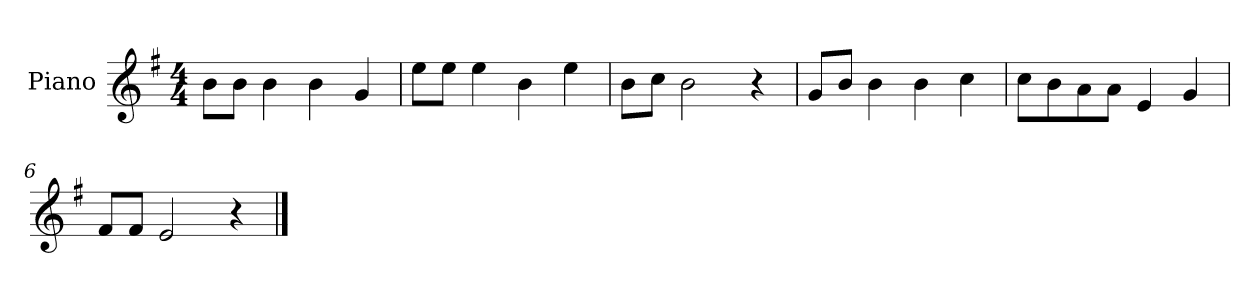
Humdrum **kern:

**kern
*part1
*staff1
*I"Piano
*I'P-no
*clefG2
*k[f#]
*M4/4
*MM90
=1
8b\L
8b\J
4b\
4b\
4g/
=2
8ee\L
8ee\J
4ee\
4b\
4ee\
=3
8b\L
8cc\J
2b\
4r
=4
8g/L
8b/J
4b\
4b\
4cc\
=5
8cc\L
8b\
8a\
8a\J
4e/
4g/
=6
8f#/L
8f#/J
2e/
4r
==
*-
